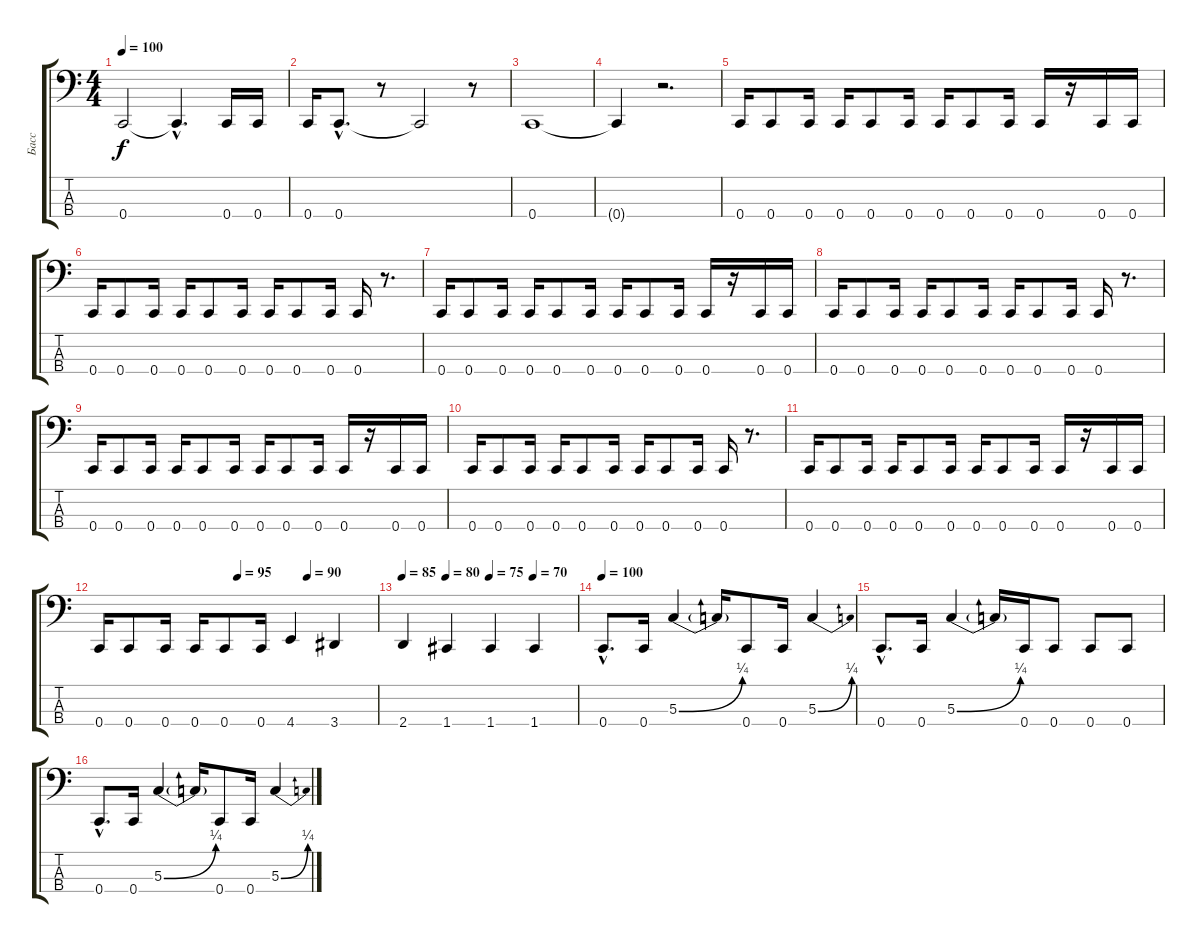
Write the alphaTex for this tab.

\track ("Басс" "Басс") {instrument electricbassfinger}
\staff {score tabs}
\tuning (F2 C2 G1 C1) {hide}
\ts (4 4)
\tempo 100
\clef f4
\ks c
0.4.2{dy f} 0.4{hac t}.4{d} 0.4.16 0.4.16 |
0.4.16 0.4{hac}.8{d} r.8 0.4{t}.2 r.8 |
0.4.1 |
0.4{t}.4 r.2{d} |
0.4.16 0.4.8 0.4.16 0.4.16 0.4.8 0.4.16 0.4.16 0.4.8 0.4.16 0.4.16 r.16 0.4.16 0.4.16 |
0.4.16 0.4.8 0.4.16 0.4.16 0.4.8 0.4.16 0.4.16 0.4.8 0.4.16 0.4.16 r.8{d} |
0.4.16 0.4.8 0.4.16 0.4.16 0.4.8 0.4.16 0.4.16 0.4.8 0.4.16 0.4.16 r.16 0.4.16 0.4.16 |
0.4.16 0.4.8 0.4.16 0.4.16 0.4.8 0.4.16 0.4.16 0.4.8 0.4.16 0.4.16 r.8{d} |
0.4.16 0.4.8 0.4.16 0.4.16 0.4.8 0.4.16 0.4.16 0.4.8 0.4.16 0.4.16 r.16 0.4.16 0.4.16 |
0.4.16 0.4.8 0.4.16 0.4.16 0.4.8 0.4.16 0.4.16 0.4.8 0.4.16 0.4.16 r.8{d} |
0.4.16 0.4.8 0.4.16 0.4.16 0.4.8 0.4.16 0.4.16 0.4.8 0.4.16 0.4.16 r.16 0.4.16 0.4.16 |
\tempo (95 0.5)
\tempo (90 0.75)
0.4.16 0.4.8 0.4.16 0.4.16 0.4.8 0.4.16 4.4.4 3.4.4 |
\tempo 85
\tempo (80 0.25)
\tempo (75 0.5)
\tempo (70 0.75)
2.4.4 1.4.4 1.4.4 1.4.4 |
\tempo 100
0.4{hac}.8{d} 0.4.16 5.3{be (bend 0 0 60 1)}.4 5.3{t}.16 0.4.8 0.4.16 5.3{be (bend 0 0 60 1)}.4 |
0.4{hac}.8{d} 0.4.16 5.3{be (bend 0 0 60 1)}.4 5.3{t}.16 0.4.16 0.4.8 0.4.8 0.4.8 |
0.4{hac}.8{d} 0.4.16 5.3{be (bend 0 0 60 1)}.4 5.3{t}.16 0.4.8 0.4.16 5.3{be (bend 0 0 60 1)}.4
